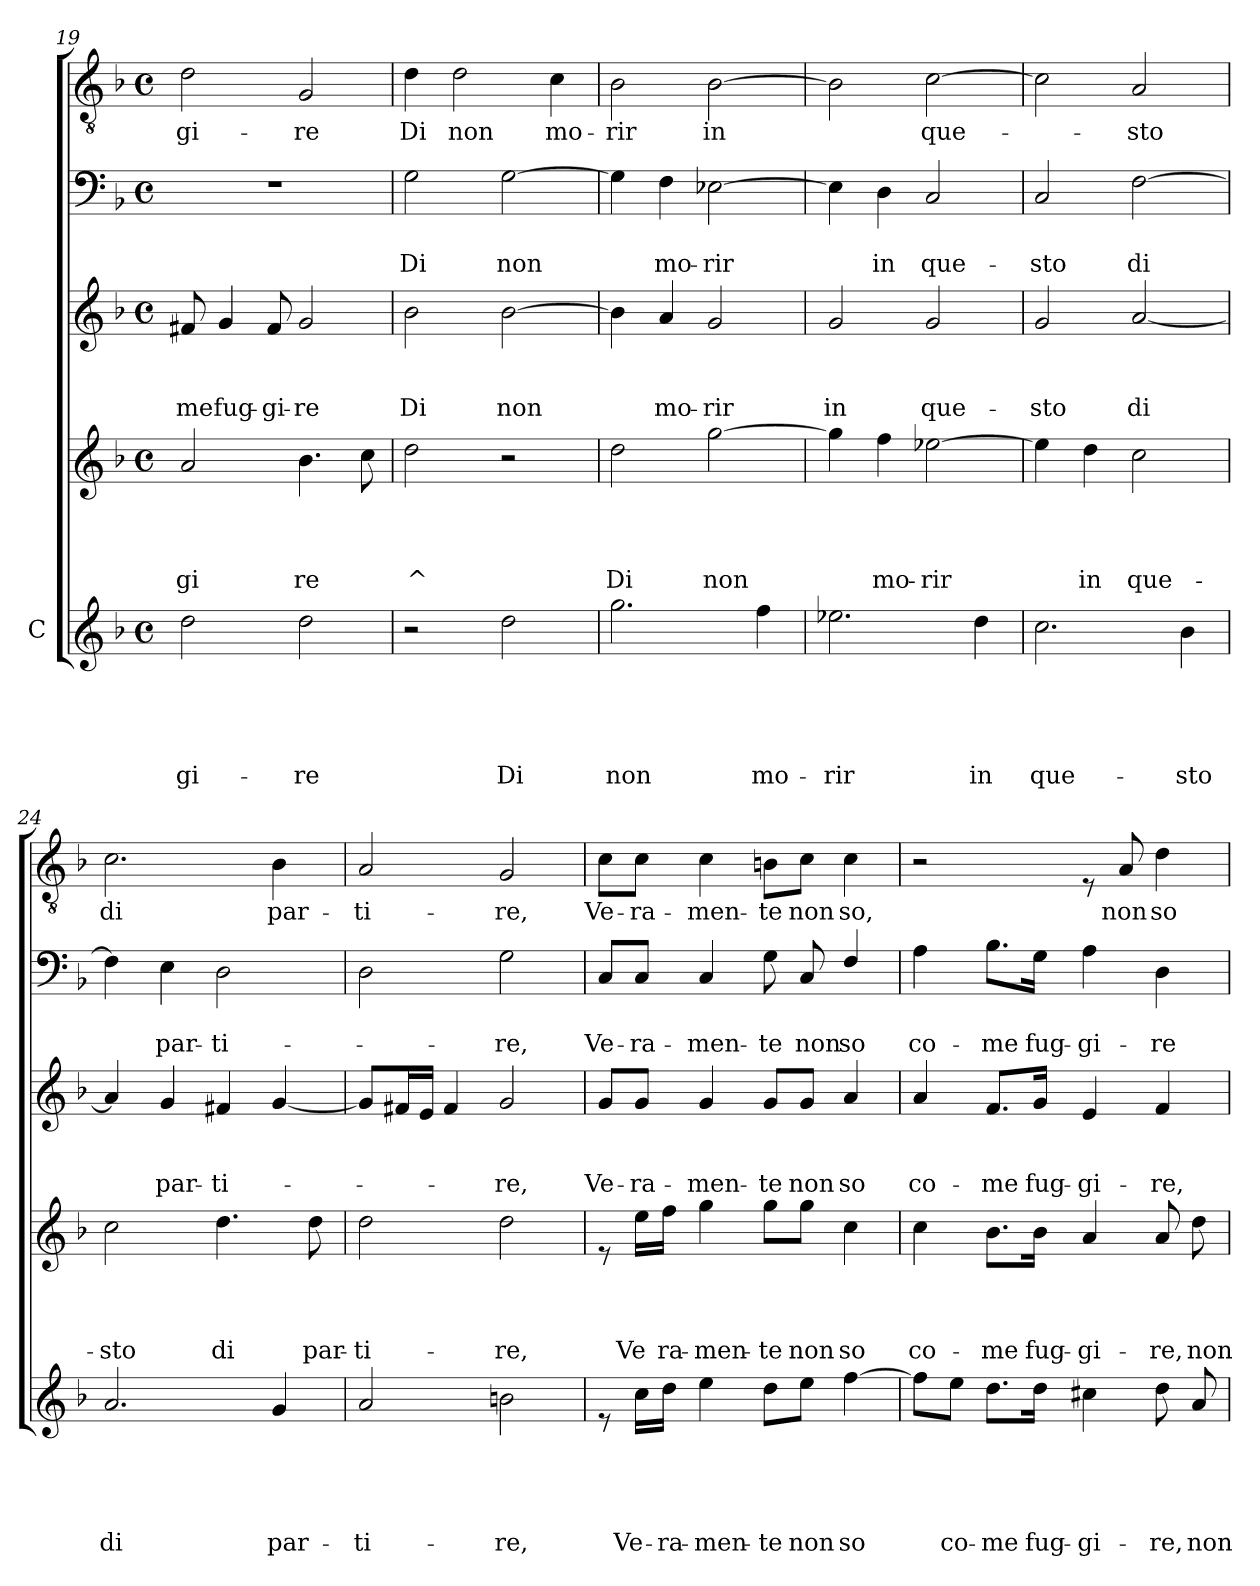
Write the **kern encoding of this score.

**kern	**text	**text	**text	**text	**text	**kern	**text	**text	**text	**text	**kern	**text	**text	**text	**kern	**text	**text	**kern	**text
*part5	*part5	*part5	*part5	*part5	*part5	*part4	*part4	*part4	*part4	*part4	*part3	*part3	*part3	*part3	*part2	*part2	*part2	*part1	*part1
*staff5	*staff5	*staff5	*staff5	*staff5	*staff5	*staff4	*staff4	*staff4	*staff4	*staff4	*staff3	*staff3	*staff3	*staff3	*staff2	*staff2	*staff2	*staff1	*staff1
*I"C	*	*	*	*	*	*	*	*	*	*	*	*	*	*	*	*	*	*	*
*clefG2	*	*	*	*	*	*clefG2	*	*	*	*	*clefG2	*	*	*	*clefF4	*	*	*clefGv2	*
*k[b-]	*	*	*	*	*	*k[b-]	*	*	*	*	*k[b-]	*	*	*	*k[b-]	*	*	*k[b-]	*
*F:	*	*	*	*	*	*F:	*	*	*	*	*F:	*	*	*	*F:	*	*	*F:	*
*M4/4	*	*	*	*	*	*M4/4	*	*	*	*	*M4/4	*	*	*	*M4/4	*	*	*M4/4	*
*met(c)	*	*	*	*	*	*met(c)	*	*	*	*	*met(c)	*	*	*	*met(c)	*	*	*met(c)	*
=19	=19	=19	=19	=19	=19	=19	=19	=19	=19	=19	=19	=19	=19	=19	=19	=19	=19	=19	=19
!	!	!	!	!	!LO:LY:b	!	!	!	!	!LO:LY:b	!	!	!	!LO:LY:b	!	!	!	!	!LO:LY:b
2dd\	.	.	.	.	-gi-	2a/	.	.	.	-gi	8f#X/	.	.	-me	1r	.	.	2d\	-gi-
!	!	!	!	!	!	!	!	!	!	!	!	!	!	!LO:LY:b	!	!	!	!	!
.	.	.	.	.	.	.	.	.	.	.	4g/	.	.	fug-	.	.	.	.	.
!	!	!	!	!	!	!	!	!	!	!	!	!	!	!LO:LY:b	!	!	!	!	!
.	.	.	.	.	.	.	.	.	.	.	8f#/	.	.	-gi-	.	.	.	.	.
!	!	!	!	!	!LO:LY:b	!	!	!	!	!LO:LY:b	!	!	!	!LO:LY:b	!	!	!	!	!LO:LY:b
2dd\	.	.	.	.	-re	4.b-\	.	.	.	re	2g/	.	.	-re	.	.	.	2G/	-re
.	.	.	.	.	.	8cc\	.	.	.	.	.	.	.	.	.	.	.	.	.
!!LO:LB:g=z
=20	=20	=20	=20	=20	=20	=20	=20	=20	=20	=20	=20	=20	=20	=20	=20	=20	=20	=20	=20
!	!	!	!	!	!	!	!	!	!	!LO:LY:b	!	!	!	!LO:LY:b	!	!	!LO:LY:b	!	!LO:LY:b
2r	.	.	.	.	.	2dd\	.	.	.	^	2b-\	.	.	Di	2G\	.	Di	4d\	Di
!	!	!	!	!	!	!	!	!	!	!	!	!	!	!	!	!	!	!	!LO:LY:b
.	.	.	.	.	.	.	.	.	.	.	.	.	.	.	.	.	.	2d\	non
!	!	!	!	!	!LO:LY:b	!	!	!	!	!	!	!	!	!LO:LY:b	!	!	!LO:LY:b	!	!
2dd\	.	.	.	.	Di	2r	.	.	.	.	[>2b-\	.	.	non	[>2G\	.	non	.	.
!	!	!	!	!	!	!	!	!	!	!	!	!	!	!	!	!	!	!	!LO:LY:b
.	.	.	.	.	.	.	.	.	.	.	.	.	.	.	.	.	.	4c\	mo-
=21	=21	=21	=21	=21	=21	=21	=21	=21	=21	=21	=21	=21	=21	=21	=21	=21	=21	=21	=21
!	!	!	!	!	!LO:LY:b	!	!	!	!	!LO:LY:b	!	!	!	!	!	!	!	!	!LO:LY:b
2.gg\	.	.	.	.	non	2dd\	.	.	.	Di	4b-\]	.	.	.	4G\]	.	.	2B-\	-rir
!	!	!	!	!	!	!	!	!	!	!	!	!	!	!LO:LY:b	!	!	!LO:LY:b	!	!
.	.	.	.	.	.	.	.	.	.	.	4a/	.	.	mo-	4F\	.	mo-	.	.
!	!	!	!	!	!	!	!	!	!	!LO:LY:b	!	!	!	!LO:LY:b	!	!	!LO:LY:b	!	!LO:LY:b
.	.	.	.	.	.	[>2gg\	.	.	.	non	2g/	.	.	-rir	[>2E-X\	.	-rir	[>2B-\	in
!	!	!	!	!	!LO:LY:b	!	!	!	!	!	!	!	!	!	!	!	!	!	!
4ff\	.	.	.	.	mo-	.	.	.	.	.	.	.	.	.	.	.	.	.	.
=22	=22	=22	=22	=22	=22	=22	=22	=22	=22	=22	=22	=22	=22	=22	=22	=22	=22	=22	=22
!	!	!	!	!	!LO:LY:b	!	!	!	!	!	!	!	!	!LO:LY:b	!	!	!	!	!
2.ee-X\	.	.	.	.	-rir	4gg\]	.	.	.	.	2g/	.	.	in	4E-\]	.	.	2B-\]	.
!	!	!	!	!	!	!	!	!	!	!LO:LY:b	!	!	!	!	!	!	!LO:LY:b	!	!
.	.	.	.	.	.	4ff\	.	.	.	mo-	.	.	.	.	4D\	.	in	.	.
!	!	!	!	!	!	!	!	!	!	!LO:LY:b	!	!	!	!LO:LY:b	!	!	!LO:LY:b	!	!LO:LY:b
.	.	.	.	.	.	[>2ee-X\	.	.	.	-rir	2g/	.	.	que-	2C/	.	que-	[>2c\	que-
!	!	!	!	!	!LO:LY:b	!	!	!	!	!	!	!	!	!	!	!	!	!	!
4dd\	.	.	.	.	in	.	.	.	.	.	.	.	.	.	.	.	.	.	.
=23	=23	=23	=23	=23	=23	=23	=23	=23	=23	=23	=23	=23	=23	=23	=23	=23	=23	=23	=23
!	!	!	!	!	!LO:LY:b	!	!	!	!	!	!	!	!	!LO:LY:b	!	!	!LO:LY:b	!	!
2.cc\	.	.	.	.	que-	4ee-\]	.	.	.	.	2g/	.	.	-sto	2C/	.	-sto	2c\]	.
!	!	!	!	!	!	!	!	!	!	!LO:LY:b	!	!	!	!	!	!	!	!	!
.	.	.	.	.	.	4dd\	.	.	.	in	.	.	.	.	.	.	.	.	.
!	!	!	!	!	!	!	!	!	!	!LO:LY:b	!	!	!	!LO:LY:b	!	!	!LO:LY:b	!	!LO:LY:b
.	.	.	.	.	.	2cc\	.	.	.	que-	[<2a/	.	.	di	[>2F\	.	di	2A/	-sto
!	!	!	!	!	!LO:LY:b	!	!	!	!	!	!	!	!	!	!	!	!	!	!
4b-\	.	.	.	.	-sto	.	.	.	.	.	.	.	.	.	.	.	.	.	.
=24	=24	=24	=24	=24	=24	=24	=24	=24	=24	=24	=24	=24	=24	=24	=24	=24	=24	=24	=24
!	!	!	!	!	!LO:LY:b	!	!	!	!	!LO:LY:b	!	!	!	!	!	!	!	!	!LO:LY:b
2.a/	.	.	.	.	di	2cc\	.	.	.	-sto	4a/]	.	.	.	4F\]	.	.	2.c\	di
!	!	!	!	!	!	!	!	!	!	!	!	!	!	!LO:LY:b	!	!	!LO:LY:b	!	!
.	.	.	.	.	.	.	.	.	.	.	4g/	.	.	par-	4E\	.	par-	.	.
!	!	!	!	!	!	!	!	!	!	!LO:LY:b	!	!	!	!LO:LY:b	!	!	!LO:LY:b	!	!
.	.	.	.	.	.	4.dd\	.	.	.	di	4f#X/	.	.	-ti-	2D\	.	-ti-	.	.
!	!	!	!	!	!LO:LY:b	!	!	!	!	!	!	!	!	!	!	!	!	!	!LO:LY:b
4g/	.	.	.	.	par-	.	.	.	.	.	[<4g/	.	.	.	.	.	.	4B-\	par-
!	!	!	!	!	!	!	!	!	!	!LO:LY:b	!	!	!	!	!	!	!	!	!
.	.	.	.	.	.	8dd\	.	.	.	par-	.	.	.	.	.	.	.	.	.
=25	=25	=25	=25	=25	=25	=25	=25	=25	=25	=25	=25	=25	=25	=25	=25	=25	=25	=25	=25
!	!	!	!	!	!LO:LY:b	!	!	!	!	!LO:LY:b	!	!	!	!	!	!	!	!	!LO:LY:b
2a/	.	.	.	.	-ti-	2dd\	.	.	.	-ti-	8g/L]	.	.	.	2D\	.	.	2A/	-ti-
.	.	.	.	.	.	.	.	.	.	.	16f#X/L	.	.	.	.	.	.	.	.
.	.	.	.	.	.	.	.	.	.	.	16e/JJ	.	.	.	.	.	.	.	.
.	.	.	.	.	.	.	.	.	.	.	4f#/	.	.	.	.	.	.	.	.
!	!	!	!	!	!LO:LY:b	!	!	!	!	!LO:LY:b	!	!	!	!LO:LY:b	!	!	!LO:LY:b	!	!LO:LY:b
2bn\	.	.	.	.	-re,	2dd\	.	.	.	-re,	2g/	.	.	-re,	2G\	.	-re,	2G/	-re,
!!LO:PB:g=z
=26	=26	=26	=26	=26	=26	=26	=26	=26	=26	=26	=26	=26	=26	=26	=26	=26	=26	=26	=26
!	!	!	!	!	!	!	!	!	!	!	!	!	!	!LO:LY:b	!	!	!LO:LY:b	!	!LO:LY:b
*	*	*	*	*	*	*	*	*	*	*	*	*	*	*	*^	*	*	*	*
8re	.	.	.	.	.	8re	.	.	.	.	8g/L	.	.	Ve-	8C/L	2ryy	.	Ve-	8c\L	Ve-
!	!	!	!	!	!LO:LY:b	!	!	!	!	!LO:LY:b	!	!	!	!LO:LY:b	!	!	!	!LO:LY:b	!	!LO:LY:b
16cc\LL	.	.	.	.	Ve-	16ee\LL	.	.	.	Ve	8g/J	.	.	-ra-	8C/J	.	.	-ra-	8c\J	-ra-
!	!	!	!	!	!LO:LY:b	!	!	!	!	!LO:LY:b	!	!	!	!	!	!	!	!	!	!
16dd\JJ	.	.	.	.	-ra-	16ff\JJ	.	.	.	ra-	.	.	.	.	.	.	.	.	.	.
!	!	!	!	!	!LO:LY:b	!	!	!	!	!LO:LY:b	!	!	!	!LO:LY:b	!	!	!	!LO:LY:b	!	!LO:LY:b
4ee\	.	.	.	.	-men-	4gg\	.	.	.	-men-	4g/	.	.	-men-	4C/	.	.	-men-	4c\	-men-
!	!	!	!	!	!LO:LY:b	!	!	!	!	!LO:LY:b	!	!	!	!LO:LY:b	!	!	!	!LO:LY:b	!	!LO:LY:b
8dd\L	.	.	.	.	-te	8gg\L	.	.	.	-te	8g/L	.	.	-te	8G\	8ryy	.	-te	8Bn\L	-te
!	!	!	!	!	!LO:LY:b	!	!	!	!	!LO:LY:b	!	!	!	!LO:LY:b	!	!	!	!LO:LY:b	!	!LO:LY:b
8ee\J	.	.	.	.	non	8gg\J	.	.	.	non	8g/J	.	.	non	8ryy	8C/	.	non	8c\J	non
!	!	!	!	!	!LO:LY:b	!	!	!	!	!LO:LY:b	!	!	!	!LO:LY:b	!	!	!	!LO:LY:b	!	!LO:LY:b
[>4ff\	.	.	.	.	so	4cc\	.	.	.	so	4a/	.	.	so	4F/	4ryy	.	so	4c\	so,
=27	=27	=27	=27	=27	=27	=27	=27	=27	=27	=27	=27	=27	=27	=27	=27	=27	=27	=27	=27	=27
!	!	!	!	!	!	!	!	!	!	!LO:LY:b	!	!	!	!LO:LY:b	!	!	!	!LO:LY:b	!	!
*	*	*	*	*	*	*	*	*	*	*	*	*	*	*	*v	*v	*	*	*	*
8ff\L]	.	.	.	.	.	4cc\	.	.	.	co-	4a/	.	.	co-	4A\	.	co-	2r	.
!	!	!	!	!	!LO:LY:b	!	!	!	!	!	!	!	!	!	!	!	!	!	!
8ee\J	.	.	.	.	co-	.	.	.	.	.	.	.	.	.	.	.	.	.	.
!	!	!	!	!	!LO:LY:b	!	!	!	!	!LO:LY:b	!	!	!	!LO:LY:b	!	!	!LO:LY:b	!	!
8.dd\L	.	.	.	.	-me	8.b-\L	.	.	.	-me	8.f/L	.	.	-me	8.B-\L	.	-me	.	.
!	!	!	!	!	!LO:LY:b	!	!	!	!	!LO:LY:b	!	!	!	!LO:LY:b	!	!	!LO:LY:b	!	!
16dd\Jk	.	.	.	.	fug-	16b-\Jk	.	.	.	fug-	16g/Jk	.	.	fug-	16G\Jk	.	fug-	.	.
!	!	!	!	!	!LO:LY:b	!	!	!	!	!LO:LY:b	!	!	!	!LO:LY:b	!	!	!LO:LY:b	!	!
4cc#X\	.	.	.	.	-gi-	4a/	.	.	.	-gi-	4e/	.	.	-gi-	4A\	.	-gi-	8rE	.
!	!	!	!	!	!	!	!	!	!	!	!	!	!	!	!	!	!	!	!LO:LY:b
.	.	.	.	.	.	.	.	.	.	.	.	.	.	.	.	.	.	8A/	non
!	!	!	!	!	!LO:LY:b	!	!	!	!	!LO:LY:b	!	!	!	!LO:LY:b	!	!	!LO:LY:b	!	!LO:LY:b
8dd\	.	.	.	.	-re,	8a/	.	.	.	-re,	4f/	.	.	-re,	4D\	.	-re	4d\	so
!	!	!	!	!	!LO:LY:b	!	!	!	!	!LO:LY:b	!	!	!	!	!	!	!	!	!
8a/	.	.	.	.	non	8dd\	.	.	.	non	.	.	.	.	.	.	.	.	.
=	=	=	=	=	=	=	=	=	=	=	=	=	=	=	=	=	=	=	=
*-	*-	*-	*-	*-	*-	*-	*-	*-	*-	*-	*-	*-	*-	*-	*-	*-	*-	*-	*-
